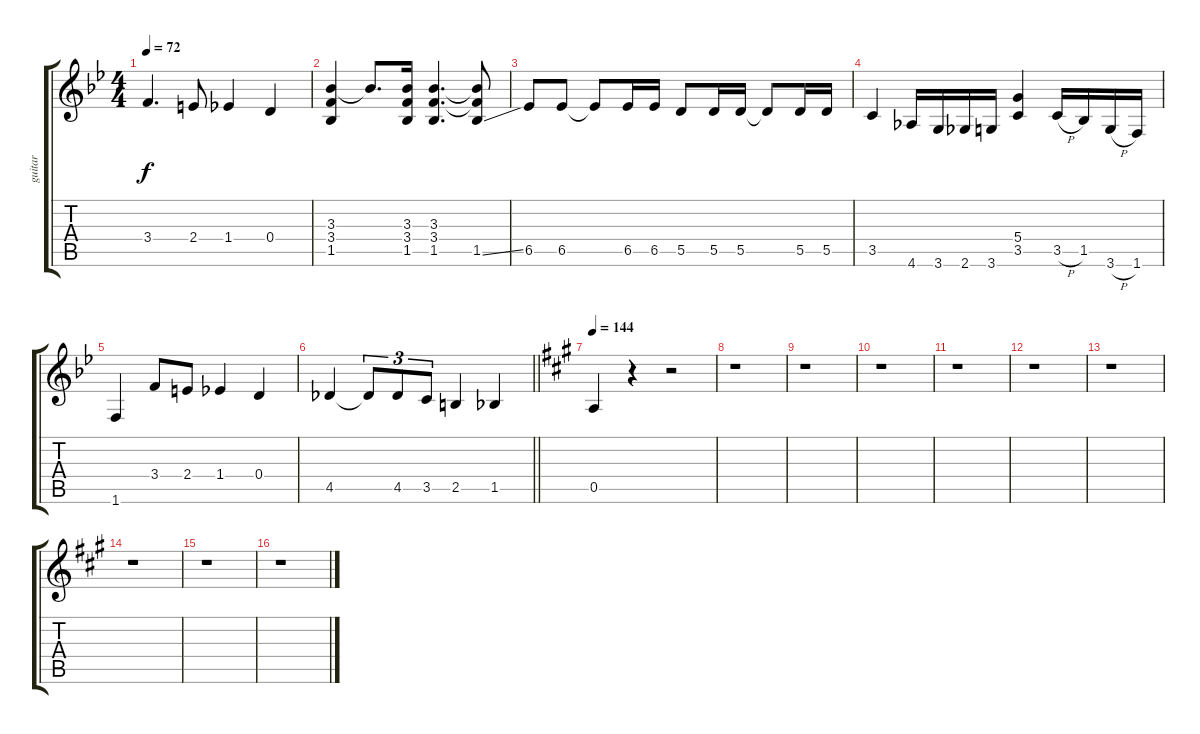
\track ("guitar" "guitar") {instrument acousticguitarsteel}
\staff {score tabs}
\tuning (E4 B3 G3 D3 A2 E2) {hide}
\ts (4 4)
\tempo 72
\clef g2
\ks bb
3.4.4{d dy f} 2.4.8 1.4.4 0.4.4 |
(3.3 3.4 1.5).4 3.3{t}.8{d} (3.3 3.4 1.5).16 (3.3 3.4 1.5).4{d} (3.3{t} 3.4{t} 1.5{ss}).8 |
6.5.8 6.5.8 6.5{t}.8 6.5.16 6.5.16 5.5.8 5.5.16 5.5.16 5.5{t}.8 5.5.16 5.5.16 |
3.5.4 4.6.16 3.6.16 2.6.16 3.6.16 (5.4 3.5).4 3.5{h}.16 1.5.16 3.6{h}.16 1.6.16 |
1.6.4 3.4.8 2.4.8 1.4.4 0.4.4 |
\barLineRight lightlight
4.5.4 4.5{t}.8{tu (3 2)} 4.5.8{tu (3 2)} 3.5.8{tu (3 2)} 2.5.4 1.5.4 |
\tempo 144
\ks a
0.5.4 r.4 r.2 |
r.1 |
r.1 |
r.1 |
r.1 |
r.1 |
r.1 |
r.1 |
r.1 |
r.1
